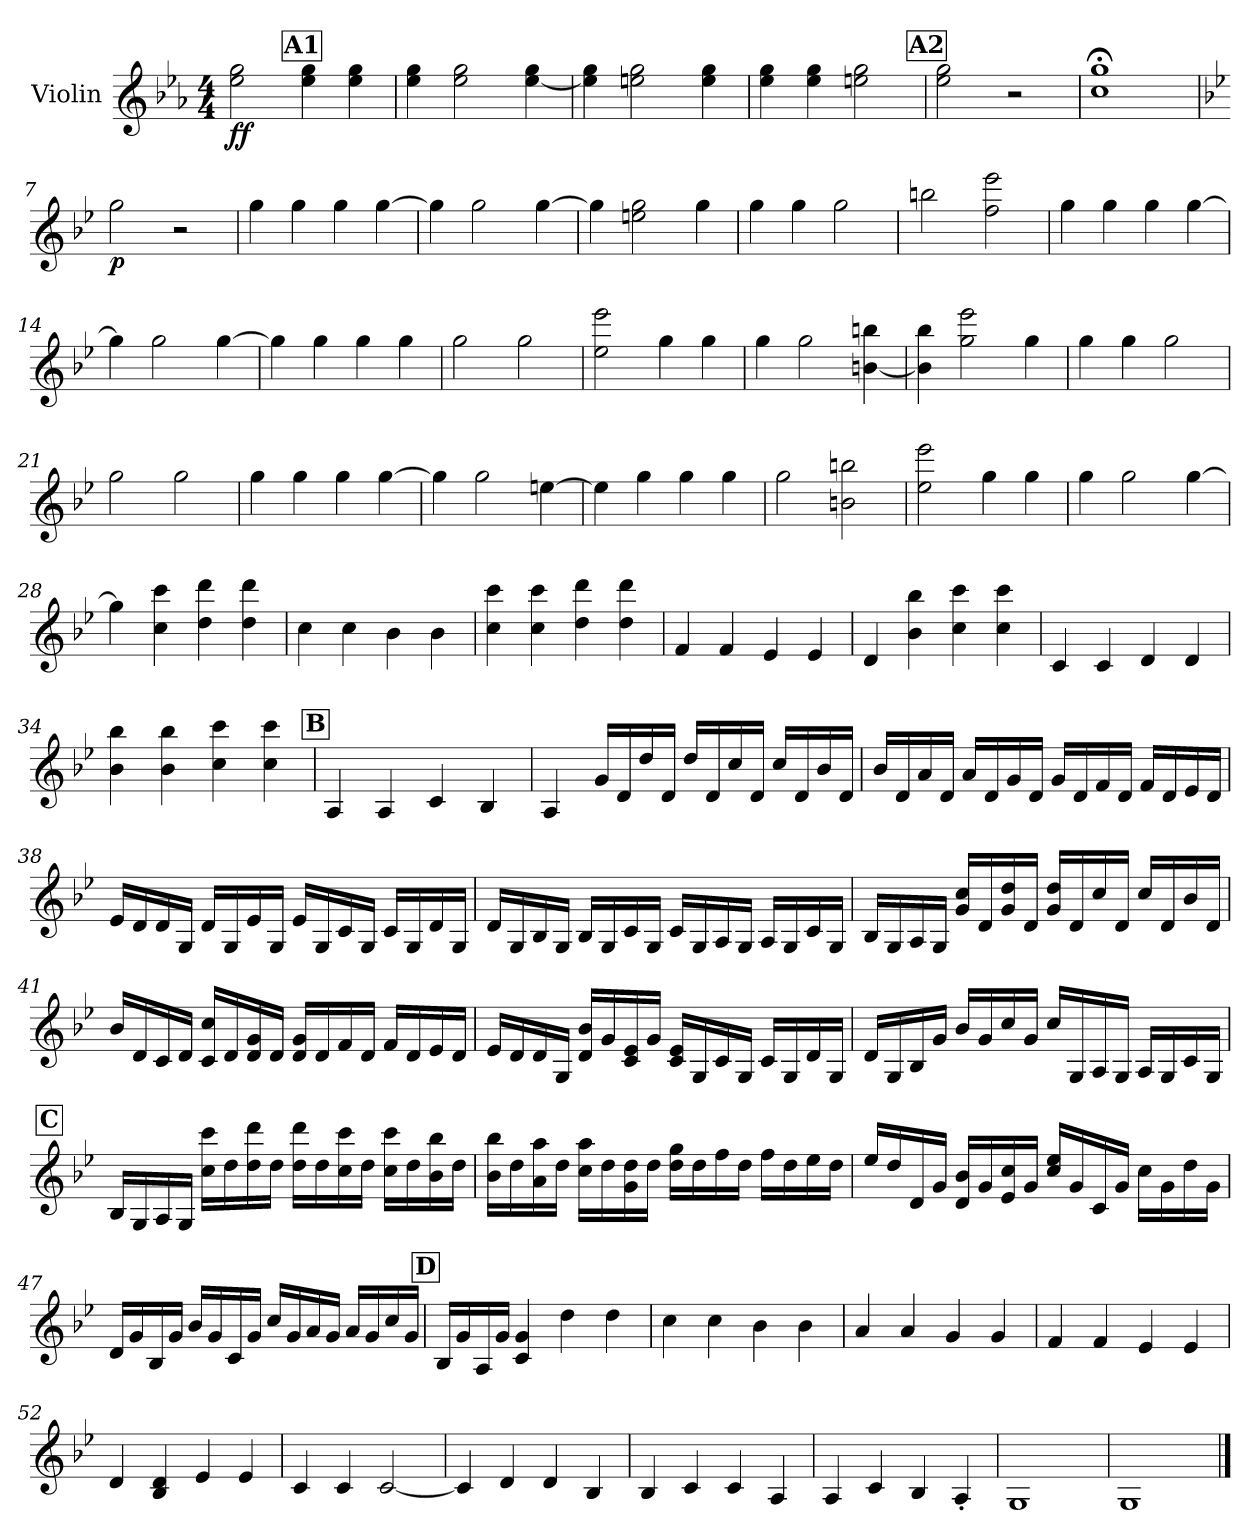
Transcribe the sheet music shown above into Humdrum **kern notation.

**kern	**dynam
*part1	*part1
*staff1	*staff1
*I"Violin	*
*I'Vln.	*
*clefG2	*
*k[b-e-a-]	*
*M4/4	*
*MM90	*
!!LO:REH:place=s1:a:B:fs=14:t=A1:qo=2
=1	=1
!	!LO:DY:b
2ee-\ 2gg\	ff
4ee-\ 4gg\	.
4ee-\ 4gg\	.
=2	=2
4ee-\ 4gg\	.
2ee-\ 2gg\	.
[4ee-\ 4gg\	.
=3	=3
4ee-\] 4gg\	.
2een\ 2gg\	.
4ee\ 4gg\	.
=4	=4
4ee-\ 4gg\	.
4ee-\ 4gg\	.
2een\ 2gg\	.
!!LO:REH:place=s1:a:B:fs=14:t=A2
=5	=5
2ee-\ 2gg\	.
2r	.
=6	=6
1cc;< 1gg;<	.
=7	=7
*k[b-e-]	*
!	!LO:DY:b
2gg\	p
2r	.
=8	=8
4gg\	.
4gg\	.
4gg\	.
[4gg\	.
=9	=9
4gg\]	.
2gg\	.
[4gg\	.
=10	=10
4gg\]	.
2een\ 2gg\	.
4gg\	.
!!LO:LB:g=z
=11	=11
4gg\	.
4gg\	.
2gg\	.
=12	=12
2bbn\	.
2ff\ 2eee-\	.
=13	=13
4gg\	.
4gg\	.
4gg\	.
[4gg\	.
=14	=14
4gg\]	.
2gg\	.
[4gg\	.
=15	=15
4gg\]	.
4gg\	.
4gg\	.
4gg\	.
=16	=16
2gg\	.
2gg\	.
=17	=17
2ee-\ 2eee-\	.
4gg\	.
4gg\	.
=18	=18
4gg\	.
2gg\	.
[4bn\ 4bbn\	.
=19	=19
4b\] 4bb-\	.
2gg\ 2eee-\	.
4gg\	.
=20	=20
4gg\	.
4gg\	.
2gg\	.
=21	=21
2gg\	.
2gg\	.
!!LO:LB:g=z
=22	=22
4gg\	.
4gg\	.
4gg\	.
[4gg\	.
=23	=23
4gg\]	.
2gg\	.
[4een\	.
=24	=24
4ee\]	.
4gg\	.
4gg\	.
4gg\	.
=25	=25
2gg\	.
2bn\ 2bbn\	.
=26	=26
2ee-\ 2eee-\	.
4gg\	.
4gg\	.
=27	=27
4gg\	.
2gg\	.
[4gg\	.
=28	=28
4gg\]	.
4cc\ 4ccc\	.
4dd\ 4ddd\	.
4dd\ 4ddd\	.
=29	=29
4cc\	.
4cc\	.
4b-\	.
4b-\	.
=30	=30
4cc\ 4ccc\	.
4cc\ 4ccc\	.
4dd\ 4ddd\	.
4dd\ 4ddd\	.
!!LO:LB:g=z
=31	=31
4f/	.
4f/	.
4e-/	.
4e-/	.
=32	=32
4d/	.
4b-\ 4bb-\	.
4cc\ 4ccc\	.
4cc\ 4ccc\	.
=33	=33
4c/	.
4c/	.
4d/	.
4d/	.
=34	=34
4b-\ 4bb-\	.
4b-\ 4bb-\	.
4cc\ 4ccc\	.
4cc\ 4ccc\	.
!!LO:REH:place=s1:a:B:fs=14:t=B
=35	=35
4A/	.
4A/	.
4c/	.
4B-/	.
=36	=36
4A/	.
16g/LL	.
16d/	.
16dd/	.
16d/JJ	.
16dd/LL	.
*MM86	*
16d/	.
16cc/	.
16d/JJ	.
16cc/LL	.
16d/	.
16b-/	.
16d/JJ	.
!!LO:LB:g=z
=37	=37
16b-/LL	.
16d/	.
16a/	.
16d/JJ	.
16a/LL	.
16d/	.
16g/	.
16d/JJ	.
16g/LL	.
16d/	.
16f/	.
16d/JJ	.
16f/LL	.
16d/	.
16e-/	.
16d/JJ	.
=38	=38
16e-/LL	.
16d/	.
16d/	.
16G/JJ	.
16d/LL	.
16G/	.
16e-/	.
16G/JJ	.
16e-/LL	.
16G/	.
16c/	.
16G/JJ	.
16c/LL	.
16G/	.
16d/	.
16G/JJ	.
!!LO:LB:g=z
=39	=39
16d/LL	.
16G/	.
16B-/	.
16G/JJ	.
16B-/LL	.
16G/	.
16c/	.
16G/JJ	.
16c/LL	.
16G/	.
16A/	.
16G/JJ	.
16A/LL	.
16G/	.
16c/	.
16G/JJ	.
=40	=40
16B-/LL	.
16G/	.
16A/	.
16G/JJ	.
16g/ 16cc/LL	.
16d/	.
16g/ 16dd/	.
16d/JJ	.
16g/ 16dd/LL	.
16d/	.
16cc/	.
16d/JJ	.
16cc/LL	.
16d/	.
16b-/	.
16d/JJ	.
!!LO:LB:g=z
=41	=41
16b-/LL	.
16d/	.
16c/	.
16d/JJ	.
16c/ 16cc/LL	.
16d/	.
16d/ 16g/	.
16d/JJ	.
16d/ 16g/LL	.
16d/	.
16f/	.
16d/JJ	.
16f/LL	.
16d/	.
16e-/	.
16d/JJ	.
=42	=42
16e-/LL	.
16d/	.
16d/	.
16G/JJ	.
16d/ 16b-/LL	.
16g/	.
16c/ 16e-/	.
16g/JJ	.
16c/ 16e-/LL	.
16G/	.
16c/	.
16G/JJ	.
16c/LL	.
16G/	.
16d/	.
16G/JJ	.
!!LO:LB:g=z
=43	=43
16d/LL	.
16G/	.
16B-/	.
16g/JJ	.
16b-/LL	.
16g/	.
16cc/	.
16g/JJ	.
16cc/LL	.
16G/	.
16A/	.
16G/JJ	.
16A/LL	.
16G/	.
16c/	.
16G/JJ	.
!!LO:REH:place=s1:a:B:fs=14:t=C
=44	=44
16B-/LL	.
16G/	.
16A/	.
16G/JJ	.
16cc\ 16ccc\LL	.
16dd\	.
16dd\ 16ddd\	.
16dd\JJ	.
16dd\ 16ddd\LL	.
16dd\	.
16cc\ 16ccc\	.
16dd\JJ	.
16cc\ 16ccc\LL	.
16dd\	.
16b-\ 16bb-\	.
16dd\JJ	.
!!LO:LB:g=z
=45	=45
16b-\ 16bb-\LL	.
16dd\	.
16a\ 16aa\	.
16dd\JJ	.
16cc\ 16aa\LL	.
16dd\	.
16g\ 16dd\	.
16dd\JJ	.
16dd\ 16gg\LL	.
16dd\	.
16ff\	.
16dd\JJ	.
16ff\LL	.
16dd\	.
16ee-\	.
16dd\JJ	.
=46	=46
16ee-/LL	.
16dd/	.
16d/	.
16g/JJ	.
16d/ 16b-/LL	.
16g/	.
16e-/ 16cc/	.
16g/JJ	.
16cc/ 16ee-/LL	.
16g/	.
16c/	.
16g/JJ	.
16cc\LL	.
16g\	.
16dd\	.
16g\JJ	.
=47	=47
16d/LL	.
16g/	.
16B-/	.
16g/JJ	.
16b-/LL	.
16g/	.
16c/	.
16g/JJ	.
16cc/LL	.
16g/	.
16a/	.
16g/JJ	.
16a/LL	.
16g/	.
16cc/	.
16g/JJ	.
!!LO:PB:g=z
!!LO:REH:place=s1:a:B:fs=14:t=D
=48	=48
16B-/LL	.
16g/	.
16A/	.
16g/JJ	.
4c/ 4g/	.
4dd\	.
4dd\	.
=49	=49
4cc\	.
4cc\	.
4b-\	.
4b-\	.
=50	=50
4a/	.
4a/	.
4g/	.
4g/	.
=51	=51
4f/	.
4f/	.
4e-/	.
4e-/	.
=52	=52
4d/	.
4B-/ 4d/	.
4e-/	.
4e-/	.
=53	=53
4c/	.
4c/	.
[2c/	.
=54	=54
4c/]	.
4d/	.
4d/	.
4B-/	.
=55	=55
4B-/	.
4c/	.
4c/	.
4A/	.
!!LO:LB:g=z
=56	=56
4A/	.
4c/	.
4B-/	.
4A'/	.
=57	=57
1G	.
=58	=58
1G	.
==	==
*-	*-
